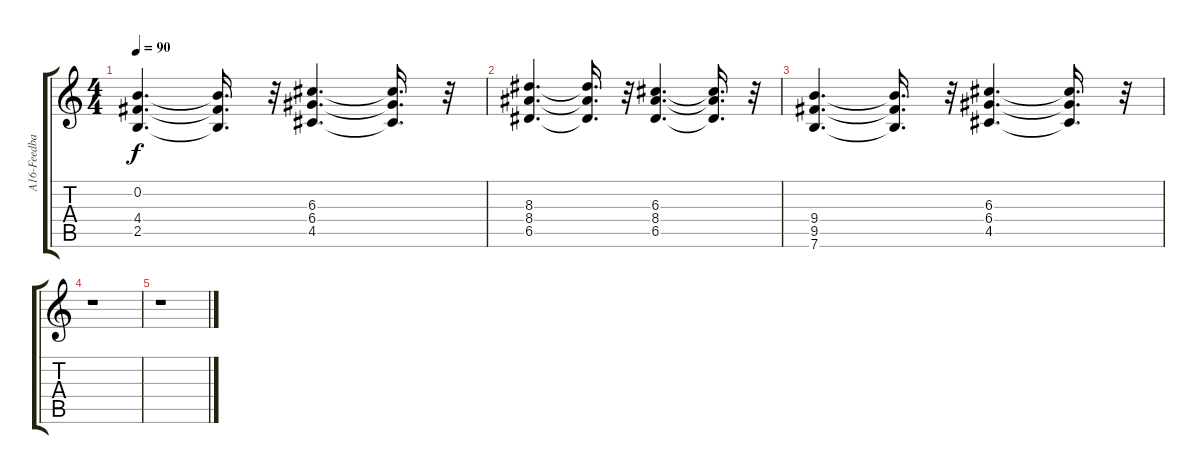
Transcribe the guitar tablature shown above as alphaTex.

\track ("A16-Feedback Gt." "A16-Feedba") {instrument distortionguitar}
\staff {score tabs}
\tuning (E4 B3 G3 D3 A2 E2) {hide}
\ts (4 4)
\tempo 90
\clef g2
\ks c
(0.2 4.4 2.5).4{d dy f} (0.2{t} 4.4{t} 2.5{t}).16{d} r.32 (6.3 6.4 4.5).4{d} (6.3{t} 6.4{t} 4.5{t}).16{d} r.32 |
(8.3 8.4 6.5).4{d} (8.3{t} 8.4{t} 6.5{t}).16{d} r.32 (6.3 8.4 6.5).4{d} (6.3{t} 8.4{t} 6.5{t}).16{d} r.32 |
(9.4 9.5 7.6).4{d} (9.4{t} 9.5{t} 7.6{t}).16{d} r.32 (6.3 6.4 4.5).4{d} (6.3{t} 6.4{t} 4.5{t}).16{d} r.32 |
r.1 |
r.1
